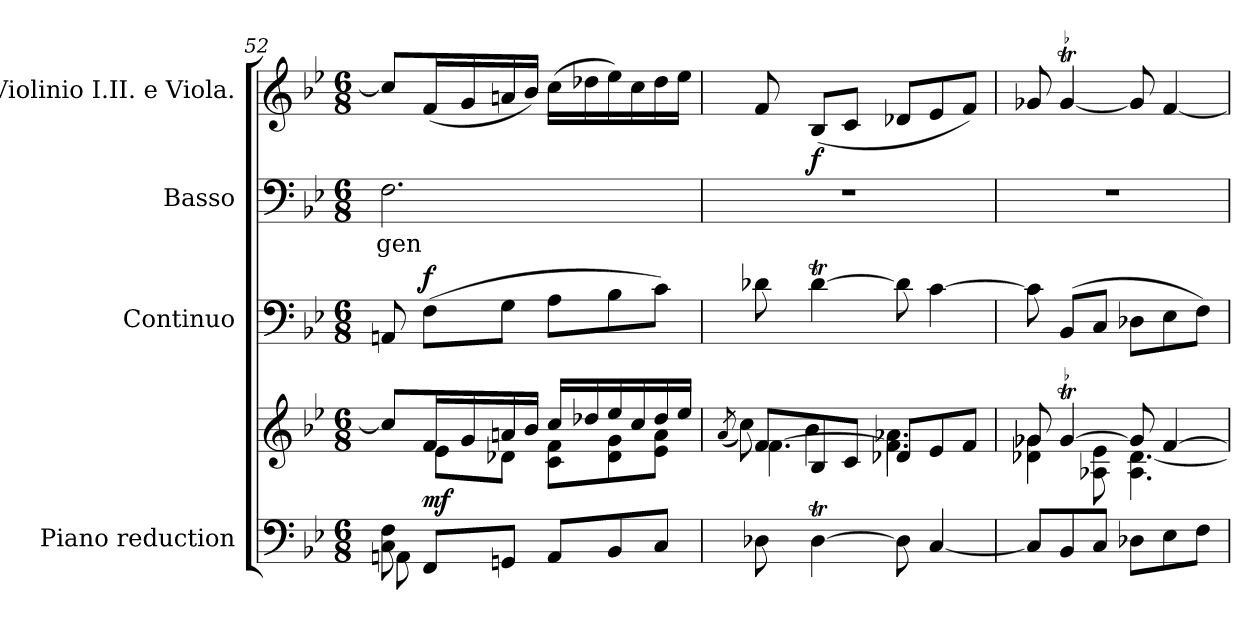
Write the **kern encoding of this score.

**kern	**kern	**dynam	**kern	**dynam	**kern	**text	**kern	**dynam
*part4	*part4	*part4	*part3	*part3	*part2	*part2	*part1	*part1
*staff5	*staff4	*staff4/5	*staff3	*staff3	*staff2	*staff2	*staff1	*staff1
*I"Piano reduction	*	*	*I"Continuo	*	*I"Basso	*	*I"Violinio I.II. e Viola.	*
*I'Pno	*	*	*	*	*	*	*	*
!!LO:LB:g=z
*clefF4	*clefG2	*	*clefF4	*	*clefF4	*	*clefG2	*
*k[b-e-]	*k[b-e-]	*	*k[b-e-]	*	*k[b-e-]	*	*k[b-e-]	*
*M6/8	*M6/8	*	*M6/8	*	*M6/8	*	*M6/8	*
=52	=52	=52	=52	=52	=52	=52	=52	=52
*^	*^	*	*	*	*	*	*	*
!	!	!	!	!	!	!	!	!LO:LY:b	!	!
8C\ 8F\	8AAn\	8cc/L]	8ryy	.	8AAn/	.	2.F\	-gen	8cc/L]	.
!	!	!	!	!LO:DY:a=2	!	!LO:DY:a	!	!	!	!
2ryy	8FF/L	16f/L	8e-\L	mf	(8F\L	f	.	.	(16f/L	.
.	.	16g/	.	.	.	.	.	.	16g/	.
.	8GGn/J	16an/	8d-X\J	.	8G\J	.	.	.	16an/	.
.	.	16b-/JJ	.	.	.	.	.	.	16b-/JJ)	.
.	8AA/L	16cc/LL	8c\ 8f\L	.	8A\L	.	.	.	(16cc\LL	.
.	.	16dd-X/	.	.	.	.	.	.	16dd-X\	.
.	8BB-/	16ee-/	8d-\ 8g\	.	8B-\	.	.	.	16ee-\)	.
.	.	16cc/	.	.	.	.	.	.	16cc\	.
8ryy	8C/J	16dd-/	8e-\ 8a\J	.	8c\J)	.	.	.	16dd-\	.
.	.	16ee-/JJ	.	.	.	.	.	.	16ee-\JJ	.
*v	*v	*	*	*	*	*	*	*	*	*
=53	=53	=53	=53	=53	=53	=53	=53	=53	=53
.	.	(8qa/	.	.	.	.	.	.	.
*	*	*^	*	*	*	*	*	*	*
8D-X\	8f/L	8cc\)	[>4.f\	.	8d-X\	.	2.r	.	8f/	.
!	!	!	!	!	!	!	!	!	!	!LO:DY:b
[4D-T\	8B-/	4b-\	.	.	[4d-T\	.	.	.	(8B-/L	f
.	8c/J	.	.	.	.	.	.	.	8c/J	.
8D-\]	8d-X/L	4.a-X\	4.f\]	.	8d-\]	.	.	.	8d-X/L	.
[4C/	8e-/	.	.	.	[4c\	.	.	.	8e-/	.
.	8f/J	.	.	.	.	.	.	.	8f/J)	.
*	*	*v	*v	*	*	*	*	*	*	*
=54	=54	=54	=54	=54	=54	=54	=54	=54	=54
8C/L]	8g-X/	4d-X\ 4g-\	.	8c\]	.	2.r	.	8g-X/	.
8BB-/	[4g-T/	.	.	(8BB-/L	.	.	.	[4g-T/	.
8C/J	.	8A-X\ 8e-\	.	8C/J	.	.	.	.	.
8D-X\L	8g-/]	4.A-\ [4.d-\	.	8D-X\L	.	.	.	8g-/]	.
8E-\	[4f/	.	.	8E-\	.	.	.	[4f/	.
8F\J	.	.	.	8F\J)	.	.	.	.	.
*	*v	*v	*	*	*	*	*	*	*
=	=	=	=	=	=	=	=	=
*-	*-	*-	*-	*-	*-	*-	*-	*-
